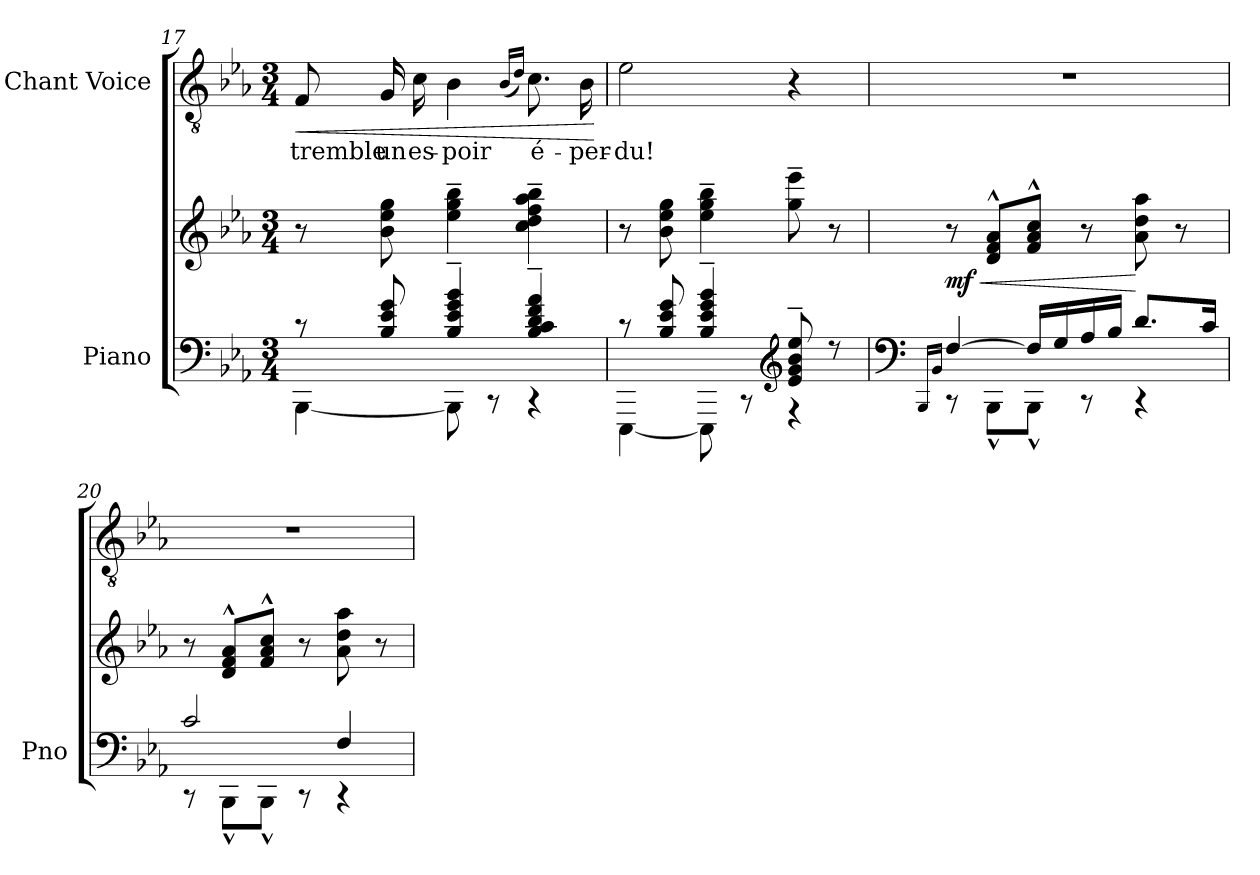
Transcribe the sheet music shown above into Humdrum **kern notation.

**kern	**kern	**dynam	**kern	**text	**dynam
*part2	*part2	*part2	*part1	*part1	*part1
*staff3	*staff2	*staff2/3	*staff1	*staff1	*staff1
*I"Piano	*	*	*I"Chant Voice	*	*
*I'Pno	*	*	*	*	*
*clefF4	*clefG2	*	*clefGv2	*	*
*k[b-e-a-]	*k[b-e-a-]	*	*k[b-e-a-]	*	*
*M3/4	*M3/4	*	*M3/4	*	*
=17	=17	=17	=17	=17	=17
*^	*	*	*	*	*
!	!	!	!	!	!LO:LY:b	!LO:HP:b
8r	[4BBB-\	8r	.	8F/	tremble	<
!	!	!	!	!	!LO:LY:b	!
8B-/ 8e-/ 8g/	.	8b-\ 8ee-\ 8gg\	.	16G/	un	.
!	!	!	!	!	!LO:LY:b	!
.	.	.	.	16c\	es-	.
!	!	!	!	!	!LO:LY:b	!
4B-/~ 4e-/~ 4g/~ 4b-/~	8BBB-\]	4ee-\~ 4gg\~ 4bb-\~	.	4B-\	-poir	.
.	8r	.	.	.	.	.
.	.	.	.	(16qB-/LL	.	.
.	.	.	.	16qd/JJ)	.	.
!	!	!	!	!	!LO:LY:b	!
4B-/~ 4c/~ 4d/~ 4f/~ 4a-/~	4r	4cc\~ 4dd\~ 4ff\~ 4aa-\~ 4bb-\~	.	8.c\	é-	.
!	!	!	!	!	!LO:LY:b	!
.	.	.	.	16B-\	-per-	.
*v	*v	*	*	*	*	*
.	.	.	.	.	[
=18	=18	=18	=18	=18	=18
*^	*	*	*	*	*
!	!	!	!	!	!LO:LY:b	!
8r	[4EEE-\	8r	.	2e-\	-du!	.
8B-/ 8e-/ 8g/	.	8b-\ 8ee-\ 8gg\	.	.	.	.
4B-/~ 4e-/~ 4g/~ 4b-/~	8EEE-\]	4ee-\~ 4gg\~ 4bb-\~	.	.	.	.
.	8r	.	.	.	.	.
*clefG2	*	*	*	*	*	*
8e-/~ 8g/~ 8b-/~ 8ee-/~	4r	8gg\~ 8eee-\~	.	4r	.	.
8r	.	8r	.	.	.	.
!!LO:LB:g=z
=19	=19	=19	=19	=19	=19	=19
*clefF4	*	*	*	*	*	*
16qBBB-/LL	.	.	.	.	.	.
16qBB-/JJ	.	.	.	.	.	.
!	!	!	!LO:HP:b	!	!	!
!	!	!	!LO:DY:n=1:b	!	!	!
[4F/	8r	8r	< mf	2.r	.	.
.	8BBB-^^\L	8d/^^ 8f/^^ 8a-/^^L	.	.	.	.
16F/LL]	8BBB-^^\J	8f/^^ 8a-/^^ 8cc/^^J	.	.	.	.
16G/	.	.	.	.	.	.
16A-/	8r	8r	.	.	.	.
16B-/JJ	.	.	.	.	.	.
8.d/L	4r	8a-\ 8dd\ 8aa-\	[	.	.	.
.	.	8r	.	.	.	.
16c/Jk	.	.	.	.	.	.
=20	=20	=20	=20	=20	=20	=20
2c/	8r	8r	.	2.r	.	.
.	8BBB-^^\L	8d/^^ 8f/^^ 8a-/^^L	.	.	.	.
.	8BBB-^^\J	8f/^^ 8a-/^^ 8cc/^^J	.	.	.	.
.	8r	8r	.	.	.	.
4F/	4r	8a-\ 8dd\ 8aa-\	.	.	.	.
.	.	8r	.	.	.	.
*v	*v	*	*	*	*	*
=	=	=	=	=	=
*-	*-	*-	*-	*-	*-
